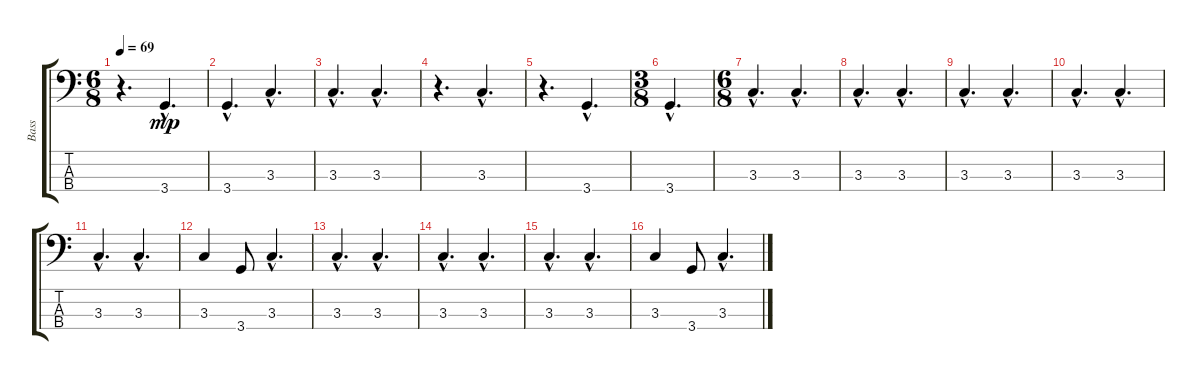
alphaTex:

\track ("Bass" "Bass") {instrument fretlessbass}
\staff {score tabs}
\tuning (G2 D2 A1 E1) {hide}
\ts (6 8)
\tempo 69
\clef f4
\ks c
r.4{d dy mp} 3.4{hac}.4{d} |
3.4{hac}.4{d} 3.3{hac}.4{d} |
3.3{hac}.4{d} 3.3{hac}.4{d} |
r.4{d} 3.3{hac}.4{d} |
r.4{d} 3.4{hac}.4{d} |
\ts (3 8)
3.4{hac}.4{d} |
\ts (6 8)
3.3{hac}.4{d} 3.3{hac}.4{d} |
3.3{hac}.4{d} 3.3{hac}.4{d} |
3.3{hac}.4{d} 3.3{hac}.4{d} |
3.3{hac}.4{d} 3.3{hac}.4{d} |
3.3{hac}.4{d} 3.3{hac}.4{d} |
3.3.4 3.4.8 3.3{hac}.4{d} |
3.3{hac}.4{d} 3.3{hac}.4{d} |
3.3{hac}.4{d} 3.3{hac}.4{d} |
3.3{hac}.4{d} 3.3{hac}.4{d} |
3.3.4 3.4.8 3.3{hac}.4{d}
